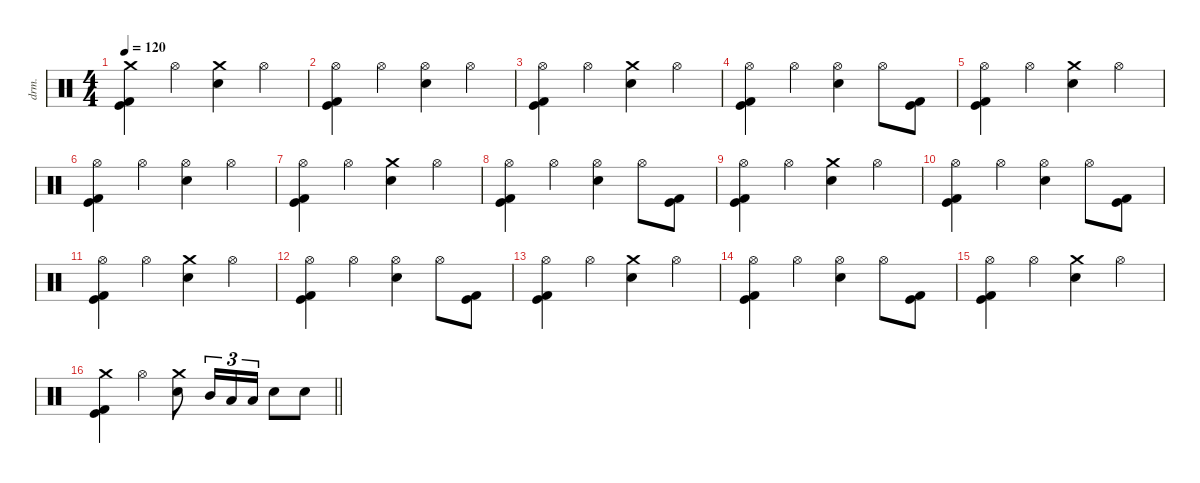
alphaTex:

\defaultSystemsLayout 4
\hideDynamics
\bracketExtendMode nobrackets
\otherSystemsTrackNameOrientation horizontal
\track ("Lars" "drm.") {defaultSystemsLayout 4 instrument percussion}
\staff {score}
\articulation defaults
\ts (4 4)
\tempo 120
\clef neutral
\ks c
("Crash medium (hit)" "Kick (hit)" "Kick (hit) 2").4{dy f beam Down} "Hi-Hat (open)".4{beam Down} ("Crash medium (hit)" "Snare (hit) 2").4{beam Down} "Hi-Hat (open)".4{beam Down} |
("Hi-Hat (open)" "Kick (hit)" "Kick (hit) 2").4{beam Down} "Hi-Hat (open)".4{beam Down} ("Hi-Hat (open)" "Snare (hit) 2").4{beam Down} "Hi-Hat (open)".4{beam Down} |
("Hi-Hat (open)" "Kick (hit)" "Kick (hit) 2").4{beam Down} "Hi-Hat (open)".4{beam Down} ("Crash medium (hit)" "Snare (hit) 2").4{beam Down} "Hi-Hat (open)".4{beam Down} |
("Hi-Hat (open)" "Kick (hit)" "Kick (hit) 2").4{beam Down} "Hi-Hat (open)".4{beam Down} ("Hi-Hat (open)" "Snare (hit) 2").4{beam Down} "Hi-Hat (open)".8{beam Down} ("Kick (hit)" "Kick (hit) 2").8{beam Down} |
("Hi-Hat (open)" "Kick (hit)" "Kick (hit) 2").4{beam Down} "Hi-Hat (open)".4{beam Down} ("Crash medium (hit)" "Snare (hit) 2").4{beam Down} "Hi-Hat (open)".4{beam Down} |
("Hi-Hat (open)" "Kick (hit)" "Kick (hit) 2").4{beam Down} "Hi-Hat (open)".4{beam Down} ("Hi-Hat (open)" "Snare (hit) 2").4{beam Down} "Hi-Hat (open)".4{beam Down} |
("Hi-Hat (open)" "Kick (hit)" "Kick (hit) 2").4{beam Down} "Hi-Hat (open)".4{beam Down} ("Crash medium (hit)" "Snare (hit) 2").4{beam Down} "Hi-Hat (open)".4{beam Down} |
("Hi-Hat (open)" "Kick (hit)" "Kick (hit) 2").4{beam Down} "Hi-Hat (open)".4{beam Down} ("Hi-Hat (open)" "Snare (hit) 2").4{beam Down} "Hi-Hat (open)".8{beam Down} ("Kick (hit)" "Kick (hit) 2").8{beam Down} |
("Hi-Hat (open)" "Kick (hit)" "Kick (hit) 2").4{beam Down} "Hi-Hat (open)".4{beam Down} ("Crash medium (hit)" "Snare (hit) 2").4{beam Down} "Hi-Hat (open)".4{beam Down} |
("Hi-Hat (open)" "Kick (hit)" "Kick (hit) 2").4{beam Down} "Hi-Hat (open)".4{beam Down} ("Hi-Hat (open)" "Snare (hit) 2").4{beam Down} "Hi-Hat (open)".8{beam Down} ("Kick (hit)" "Kick (hit) 2").8{beam Down} |
("Hi-Hat (open)" "Kick (hit)" "Kick (hit) 2").4{beam Down} "Hi-Hat (open)".4{beam Down} ("Crash medium (hit)" "Snare (hit) 2").4{beam Down} "Hi-Hat (open)".4{beam Down} |
("Hi-Hat (open)" "Kick (hit)" "Kick (hit) 2").4{beam Down} "Hi-Hat (open)".4{beam Down} ("Hi-Hat (open)" "Snare (hit) 2").4{beam Down} "Hi-Hat (open)".8{beam Down} ("Kick (hit)" "Kick (hit) 2").8{beam Down} |
("Hi-Hat (open)" "Kick (hit)" "Kick (hit) 2").4{beam Down} "Hi-Hat (open)".4{beam Down} ("Crash medium (hit)" "Snare (hit) 2").4{beam Down} "Hi-Hat (open)".4{beam Down} |
("Hi-Hat (open)" "Kick (hit)" "Kick (hit) 2").4{beam Down} "Hi-Hat (open)".4{beam Down} ("Hi-Hat (open)" "Snare (hit) 2").4{beam Down} "Hi-Hat (open)".8{beam Down} ("Kick (hit)" "Kick (hit) 2").8{beam Down} |
("Hi-Hat (open)" "Kick (hit)" "Kick (hit) 2").4{beam Down} "Hi-Hat (open)".4{beam Down} ("Crash medium (hit)" "Snare (hit) 2").4{beam Down} "Hi-Hat (open)".4{beam Down} |
\barLineRight lightlight
("Crash medium (hit)" "Kick (hit)" "Kick (hit) 2").4{beam Down} "Hi-Hat (open)".4{beam Down} ("Crash medium (hit)" "Snare (hit) 2").8{beam Down} "Mid Tom (hit)".16{tu (3 2) beam Up} "Low Tom (hit)".16{tu (3 2) beam Up} "Low Tom (hit)".16{tu (3 2) beam Up} "Snare (hit) 2".8{beam Down} "Snare (hit) 2".8{beam Down}
